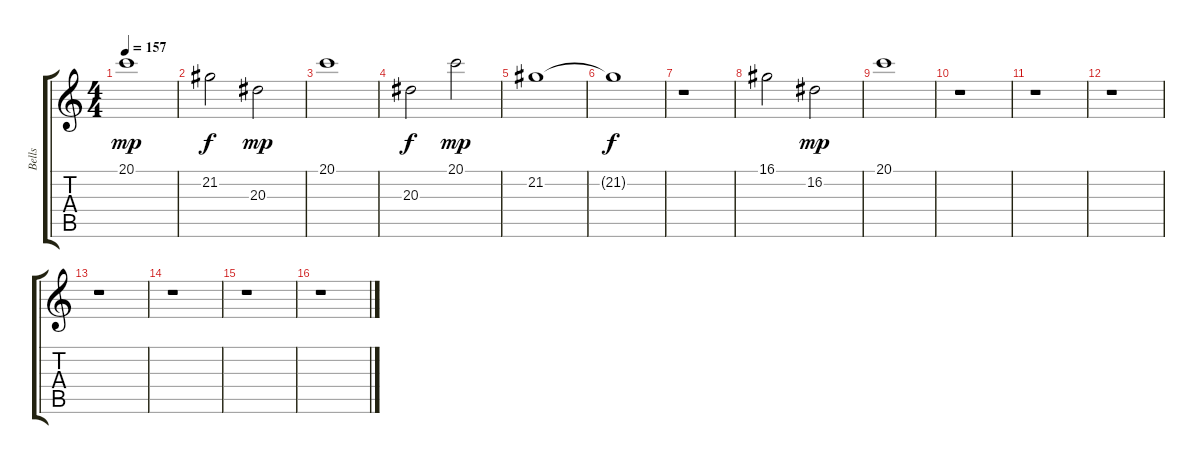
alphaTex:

\track ("Bells" "Bells") {instrument vibraphone}
\staff {score tabs}
\tuning (E4 B3 G3 D3 A2 E2) {hide}
\ts (4 4)
\tempo 157
\clef g2
\ks c
20.1.1{dy mp} |
21.2.2{dy f} 20.3.2{dy mp} |
20.1.1 |
20.3.2{dy f} 20.1.2{dy mp} |
21.2.1 |
21.2{t}.1{dy f} |
r.1 |
16.1.2 16.2.2{dy mp} |
20.1.1 |
r.1 |
r.1 |
r.1 |
r.1 |
r.1 |
r.1 |
r.1
